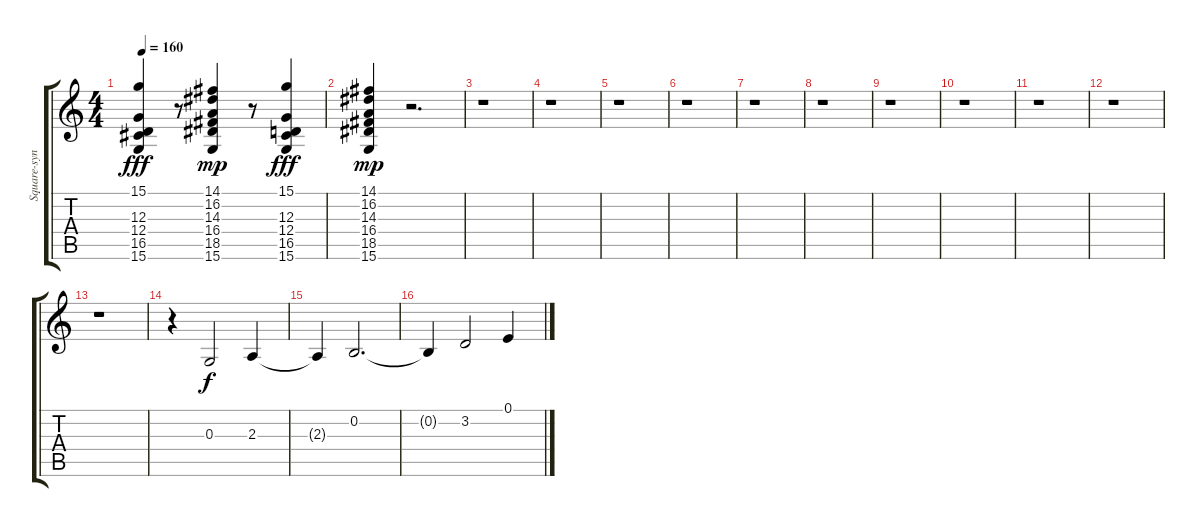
\track ("Square-synth    " "Square-syn") {instrument lead1square}
\staff {score tabs}
\tuning (E4 B3 G3 D3 A2 E2) {hide}
\ts (4 4)
\tempo 160
\clef g2
\ks c
(15.1 12.3 12.4 16.5 15.6).4{dy fff balance 16} r.8 (14.1 16.2 14.3 16.4 18.5 15.6).4{dy mp balance 0} r.8 (15.1 12.3 12.4 16.5 15.6).4{dy fff balance 16} |
(14.1 16.2 14.3 16.4 18.5 15.6).4{dy mp balance 0} r.2{d} |
r.1 |
r.1 |
r.1 |
r.1 |
r.1 |
r.1 |
r.1 |
r.1 |
r.1 |
r.1 |
r.1 |
r.4 0.3.2{dy f volume 7} 2.3.4 |
2.3{t}.4 0.2.2{d} |
0.2{t}.4 3.2.2 0.1.4{volume 6}
